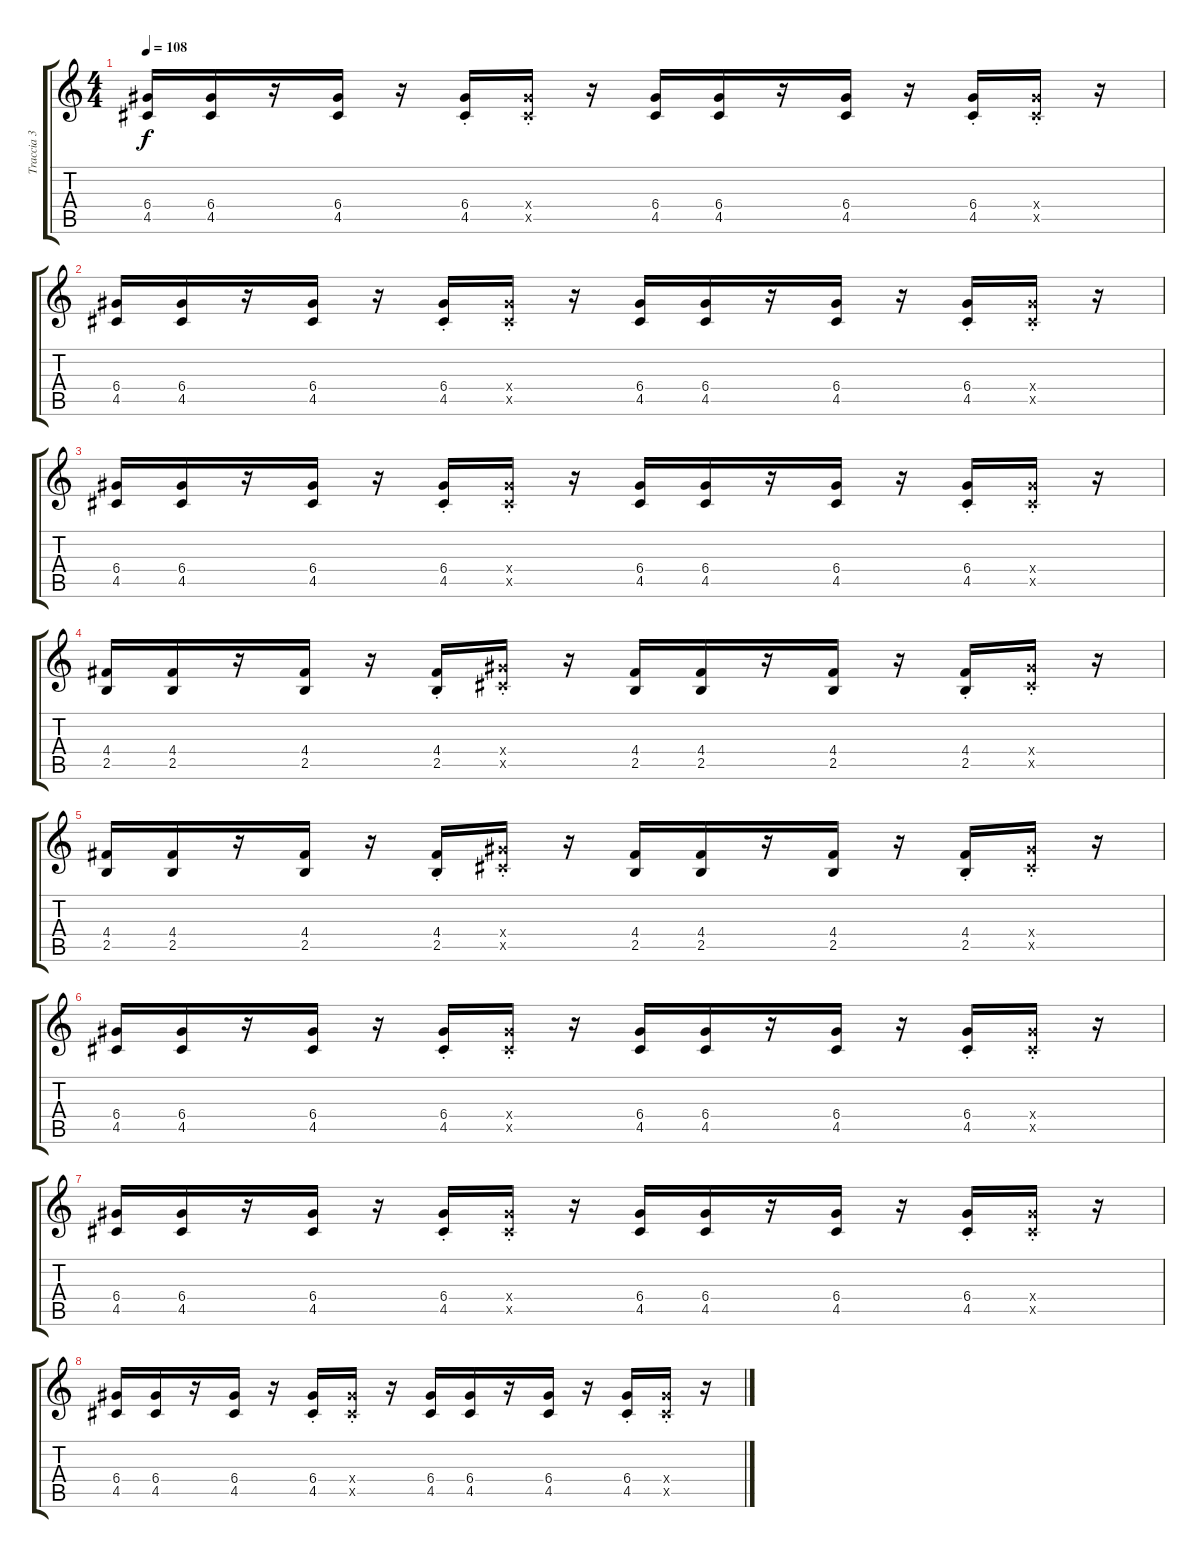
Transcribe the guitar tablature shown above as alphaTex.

\track ("Traccia 3" "Traccia 3") {instrument acousticguitarsteel}
\staff {score tabs}
\tuning (E4 B3 G3 D3 A2 E2) {hide}
\ts (4 4)
\tempo 108
\clef g2
\ks c
(6.4 4.5).16{dy f} (6.4 4.5).16 r.16 (6.4 4.5).16 r.16 (6.4{st} 4.5{st}).16 (6.4{st x} 4.5{st x}).16 r.16 (6.4 4.5).16 (6.4 4.5).16 r.16 (6.4 4.5).16 r.16 (6.4{st} 4.5{st}).16 (6.4{st x} 4.5{st x}).16 r.16 |
(6.4 4.5).16 (6.4 4.5).16 r.16 (6.4 4.5).16 r.16 (6.4{st} 4.5{st}).16 (6.4{st x} 4.5{st x}).16 r.16 (6.4 4.5).16 (6.4 4.5).16 r.16 (6.4 4.5).16 r.16 (6.4{st} 4.5{st}).16 (6.4{st x} 4.5{st x}).16 r.16 |
(6.4 4.5).16 (6.4 4.5).16 r.16 (6.4 4.5).16 r.16 (6.4{st} 4.5{st}).16 (6.4{st x} 4.5{st x}).16 r.16 (6.4 4.5).16 (6.4 4.5).16 r.16 (6.4 4.5).16 r.16 (6.4{st} 4.5{st}).16 (6.4{st x} 4.5{st x}).16 r.16 |
(4.4 2.5).16 (4.4 2.5).16 r.16 (4.4 2.5).16 r.16 (4.4{st} 2.5{st}).16 (6.4{st x} 4.5{st x}).16 r.16 (4.4 2.5).16 (4.4 2.5).16 r.16 (4.4 2.5).16 r.16 (4.4{st} 2.5{st}).16 (6.4{st x} 4.5{st x}).16 r.16 |
(4.4 2.5).16 (4.4 2.5).16 r.16 (4.4 2.5).16 r.16 (4.4{st} 2.5{st}).16 (6.4{st x} 4.5{st x}).16 r.16 (4.4 2.5).16 (4.4 2.5).16 r.16 (4.4 2.5).16 r.16 (4.4{st} 2.5{st}).16 (6.4{st x} 4.5{st x}).16 r.16 |
(6.4 4.5).16 (6.4 4.5).16 r.16 (6.4 4.5).16 r.16 (6.4{st} 4.5{st}).16 (6.4{st x} 4.5{st x}).16 r.16 (6.4 4.5).16 (6.4 4.5).16 r.16 (6.4 4.5).16 r.16 (6.4{st} 4.5{st}).16 (6.4{st x} 4.5{st x}).16 r.16 |
(6.4 4.5).16 (6.4 4.5).16 r.16 (6.4 4.5).16 r.16 (6.4{st} 4.5{st}).16 (6.4{st x} 4.5{st x}).16 r.16 (6.4 4.5).16 (6.4 4.5).16 r.16 (6.4 4.5).16 r.16 (6.4{st} 4.5{st}).16 (6.4{st x} 4.5{st x}).16 r.16 |
(6.4 4.5).16 (6.4 4.5).16 r.16 (6.4 4.5).16 r.16 (6.4{st} 4.5{st}).16 (6.4{st x} 4.5{st x}).16 r.16 (6.4 4.5).16 (6.4 4.5).16 r.16 (6.4 4.5).16 r.16 (6.4{st} 4.5{st}).16 (6.4{st x} 4.5{st x}).16 r.16
